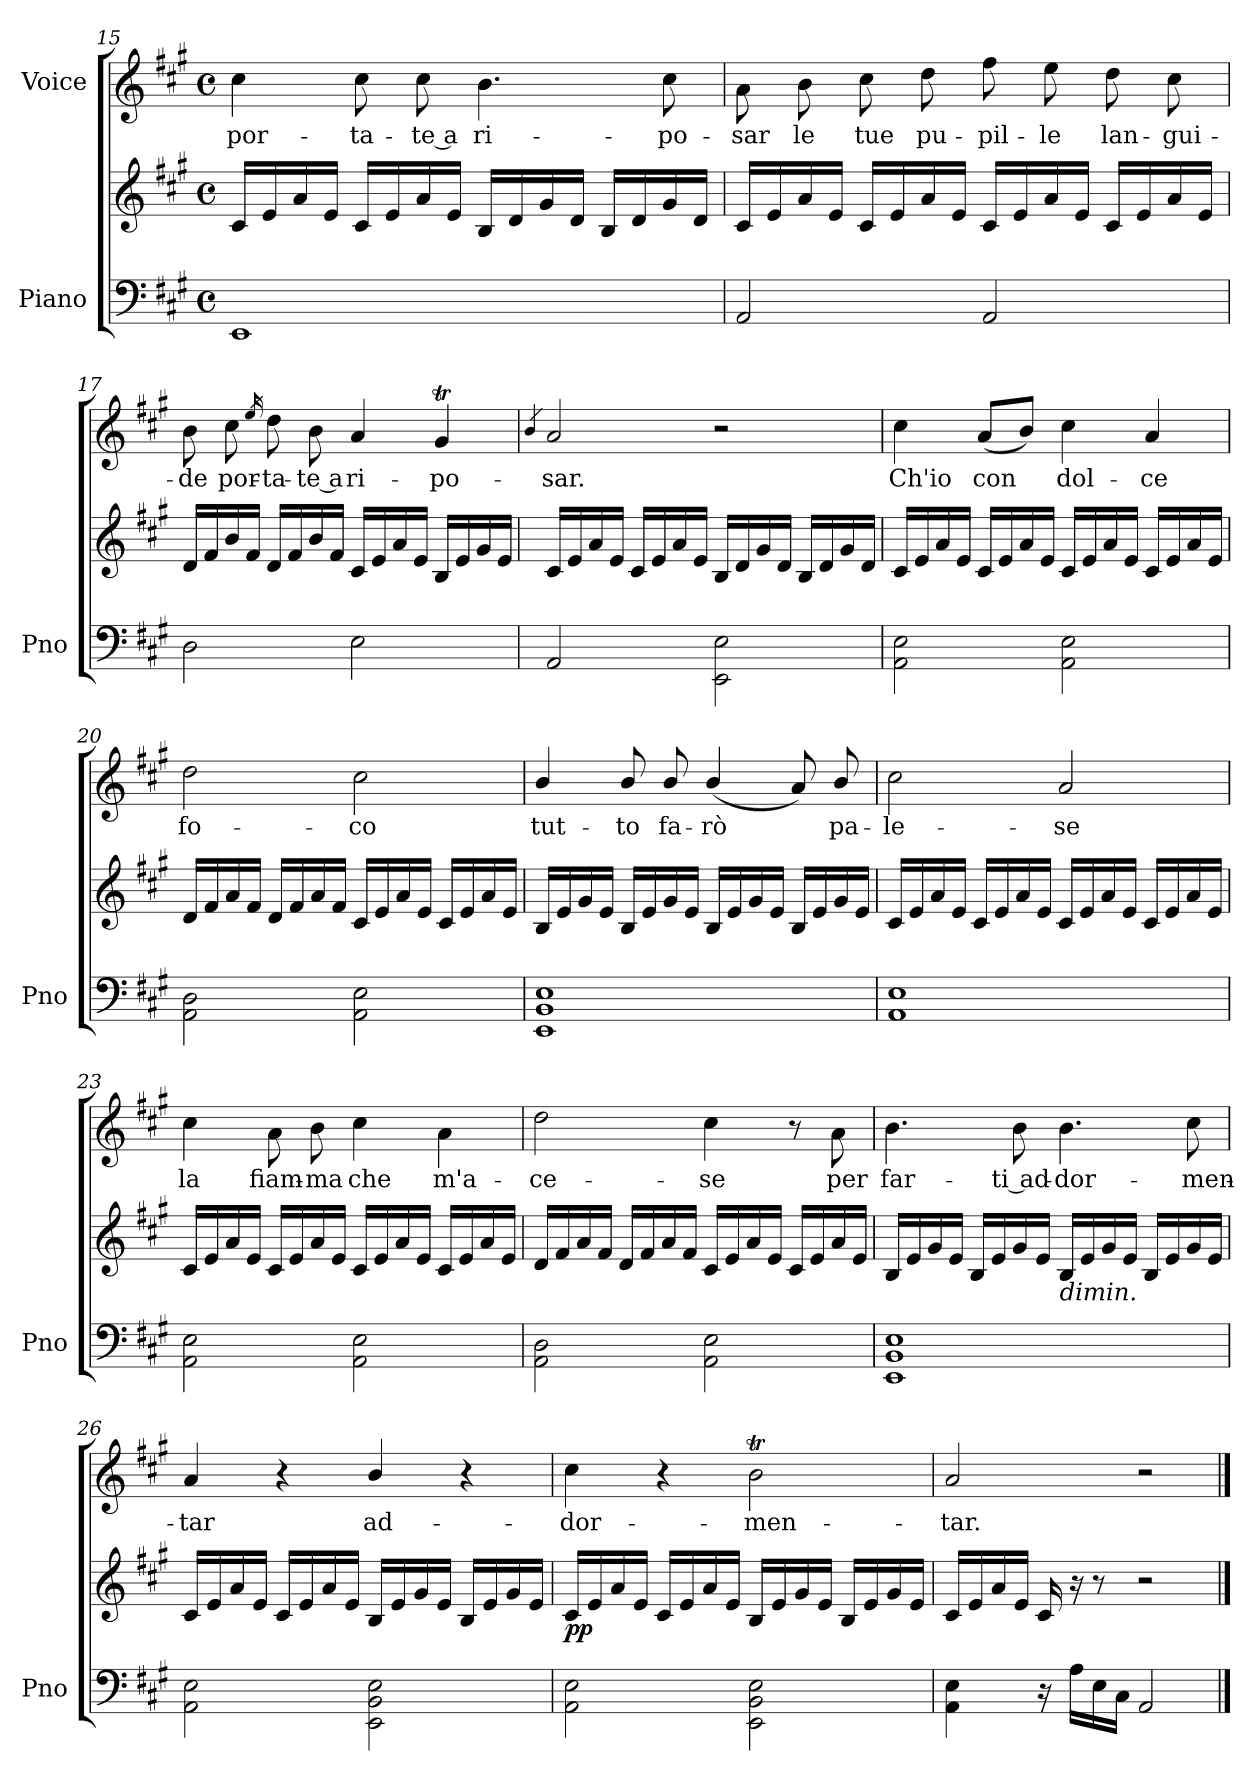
**kern	**kern	**dynam	**kern	**text
*part2	*part2	*part2	*part1	*part1
*staff3	*staff2	*staff2/3	*staff1	*staff1
*I"Piano	*	*	*I"Voice	*
*I'Pno	*	*	*	*
*clefF4	*clefG2	*	*clefG2	*
*k[f#c#g#]	*k[f#c#g#]	*	*k[f#c#g#]	*
*M4/4	*M4/4	*	*M4/4	*
*met(c)	*met(c)	*	*met(c)	*
=15	=15	=15	=15	=15
1EE	16c#/LL	.	4cc#\	por-
.	16e/	.	.	.
.	16a/	.	.	.
.	16e/JJ	.	.	.
.	16c#/LL	.	8cc#\	-ta-
.	16e/	.	.	.
.	16a/	.	8cc#\	-te a
.	16e/JJ	.	.	.
.	16B/LL	.	4.b\	ri-
.	16d/	.	.	.
.	16g#/	.	.	.
.	16d/JJ	.	.	.
.	16B/LL	.	.	.
.	16d/	.	.	.
.	16g#/	.	8cc#\	-po-
.	16d/JJ	.	.	.
=16	=16	=16	=16	=16
2AA/	16c#/LL	.	8a\	-sar
.	16e/	.	.	.
.	16a/	.	8b\	le
.	16e/JJ	.	.	.
.	16c#/LL	.	8cc#\	tue
.	16e/	.	.	.
.	16a/	.	8dd\	pu-
.	16e/JJ	.	.	.
2AA/	16c#/LL	.	8ff#\	-pil-
.	16e/	.	.	.
.	16a/	.	8ee\	-le
.	16e/JJ	.	.	.
.	16c#/LL	.	8dd\	lan-
.	16e/	.	.	.
.	16a/	.	8cc#\	-gui-
.	16e/JJ	.	.	.
=17	=17	=17	=17	=17
2D\	16d/LL	.	8b\	-de
.	16f#/	.	.	.
.	16b/	.	8cc#\	por-
.	16f#/JJ	.	.	.
.	.	.	16qee/	.
.	16d/LL	.	8dd\	-ta-
.	16f#/	.	.	.
.	16b/	.	8b\	-te a
.	16f#/JJ	.	.	.
2E\	16c#/LL	.	4a/	ri-
.	16e/	.	.	.
.	16a/	.	.	.
.	16e/JJ	.	.	.
.	16B/LL	.	4g#t/	-po-
.	16e/	.	.	.
.	16g#/	.	.	.
.	16e/JJ	.	.	.
=18	=18	=18	=18	=18
.	.	.	4qb/	.
2AA/	16c#/LL	.	2a/	-sar.
.	16e/	.	.	.
.	16a/	.	.	.
.	16e/JJ	.	.	.
.	16c#/LL	.	.	.
.	16e/	.	.	.
.	16a/	.	.	.
.	16e/JJ	.	.	.
2EE\ 2E\	16B/LL	.	2r	.
.	16d/	.	.	.
.	16g#/	.	.	.
.	16d/JJ	.	.	.
.	16B/LL	.	.	.
.	16d/	.	.	.
.	16g#/	.	.	.
.	16d/JJ	.	.	.
=19	=19	=19	=19	=19
2AA\ 2E\	16c#/LL	.	4cc#\	Ch'io
.	16e/	.	.	.
.	16a/	.	.	.
.	16e/JJ	.	.	.
.	16c#/LL	.	(8a/L	con
.	16e/	.	.	.
.	16a/	.	8b/J)	.
.	16e/JJ	.	.	.
2AA\ 2E\	16c#/LL	.	4cc#\	dol-
.	16e/	.	.	.
.	16a/	.	.	.
.	16e/JJ	.	.	.
.	16c#/LL	.	4a/	-ce
.	16e/	.	.	.
.	16a/	.	.	.
.	16e/JJ	.	.	.
=20	=20	=20	=20	=20
2AA\ 2D\	16d/LL	.	2dd\	fo-
.	16f#/	.	.	.
.	16a/	.	.	.
.	16f#/JJ	.	.	.
.	16d/LL	.	.	.
.	16f#/	.	.	.
.	16a/	.	.	.
.	16f#/JJ	.	.	.
2AA\ 2E\	16c#/LL	.	2cc#\	-co
.	16e/	.	.	.
.	16a/	.	.	.
.	16e/JJ	.	.	.
.	16c#/LL	.	.	.
.	16e/	.	.	.
.	16a/	.	.	.
.	16e/JJ	.	.	.
=21	=21	=21	=21	=21
1EE 1BB 1E	16B/LL	.	4b/	tut-
.	16e/	.	.	.
.	16g#/	.	.	.
.	16e/JJ	.	.	.
.	16B/LL	.	8b/	-to
.	16e/	.	.	.
.	16g#/	.	8b/	fa-
.	16e/JJ	.	.	.
.	16B/LL	.	(4b/	-rò
.	16e/	.	.	.
.	16g#/	.	.	.
.	16e/JJ	.	.	.
.	16B/LL	.	8a/)	.
.	16e/	.	.	.
.	16g#/	.	8b/	pa-
.	16e/JJ	.	.	.
=22	=22	=22	=22	=22
1AA 1E	16c#/LL	.	2cc#\	-le-
.	16e/	.	.	.
.	16a/	.	.	.
.	16e/JJ	.	.	.
.	16c#/LL	.	.	.
.	16e/	.	.	.
.	16a/	.	.	.
.	16e/JJ	.	.	.
.	16c#/LL	.	2a/	-se
.	16e/	.	.	.
.	16a/	.	.	.
.	16e/JJ	.	.	.
.	16c#/LL	.	.	.
.	16e/	.	.	.
.	16a/	.	.	.
.	16e/JJ	.	.	.
=23	=23	=23	=23	=23
2AA\ 2E\	16c#/LL	.	4cc#\	la
.	16e/	.	.	.
.	16a/	.	.	.
.	16e/JJ	.	.	.
.	16c#/LL	.	8a\	fiam-
.	16e/	.	.	.
.	16a/	.	8b\	-ma
.	16e/JJ	.	.	.
2AA\ 2E\	16c#/LL	.	4cc#\	che
.	16e/	.	.	.
.	16a/	.	.	.
.	16e/JJ	.	.	.
.	16c#/LL	.	4a\	m'a-
.	16e/	.	.	.
.	16a/	.	.	.
.	16e/JJ	.	.	.
=24	=24	=24	=24	=24
2AA\ 2D\	16d/LL	.	2dd\	-ce-
.	16f#/	.	.	.
.	16a/	.	.	.
.	16f#/JJ	.	.	.
.	16d/LL	.	.	.
.	16f#/	.	.	.
.	16a/	.	.	.
.	16f#/JJ	.	.	.
2AA\ 2E\	16c#/LL	.	4cc#\	-se
.	16e/	.	.	.
.	16a/	.	.	.
.	16e/JJ	.	.	.
.	16c#/LL	.	8r	.
.	16e/	.	.	.
.	16a/	.	8a\	per
.	16e/JJ	.	.	.
=25	=25	=25	=25	=25
1EE 1BB 1E	16B/LL	.	4.b\	far-
.	16e/	.	.	.
.	16g#/	.	.	.
.	16e/JJ	.	.	.
.	16B/LL	.	.	.
.	16e/	.	.	.
.	16g#/	.	8b\	-ti ad-
.	16e/JJ	.	.	.
!	!LO:TX:b:i:t=dimin.	!	!	!
.	16B/LL	.	4.b\	-dor-
.	16e/	.	.	.
.	16g#/	.	.	.
.	16e/JJ	.	.	.
.	16B/LL	.	.	.
.	16e/	.	.	.
.	16g#/	.	8cc#\	-men-
.	16e/JJ	.	.	.
=26	=26	=26	=26	=26
2AA\ 2E\	16c#/LL	.	4a/	-tar
.	16e/	.	.	.
.	16a/	.	.	.
.	16e/JJ	.	.	.
.	16c#/LL	.	4r	.
.	16e/	.	.	.
.	16a/	.	.	.
.	16e/JJ	.	.	.
2EE\ 2BB\ 2E\	16B/LL	.	4b/	ad-
.	16e/	.	.	.
.	16g#/	.	.	.
.	16e/JJ	.	.	.
.	16B/LL	.	4r	.
.	16e/	.	.	.
.	16g#/	.	.	.
.	16e/JJ	.	.	.
=27	=27	=27	=27	=27
!	!	!LO:DY:b	!	!
2AA\ 2E\	16c#/LL	pp	4cc#\	-dor-
.	16e/	.	.	.
.	16a/	.	.	.
.	16e/JJ	.	.	.
.	16c#/LL	.	4r	.
.	16e/	.	.	.
.	16a/	.	.	.
.	16e/JJ	.	.	.
2EE\ 2BB\ 2E\	16B/LL	.	2bT\	-men-
.	16e/	.	.	.
.	16g#/	.	.	.
.	16e/JJ	.	.	.
.	16B/LL	.	.	.
.	16e/	.	.	.
.	16g#/	.	.	.
.	16e/JJ	.	.	.
=28	=28	=28	=28	=28
4AA\ 4E\	16c#/LL	.	2a/	-tar.
.	16e/	.	.	.
.	16a/	.	.	.
.	16e/JJ	.	.	.
16r	16c#/	.	.	.
16A\LL	16r	.	.	.
16E\	8r	.	.	.
16C#\JJ	.	.	.	.
2AA/	2r	.	2r	.
==	==	==	==	==
*-	*-	*-	*-	*-
